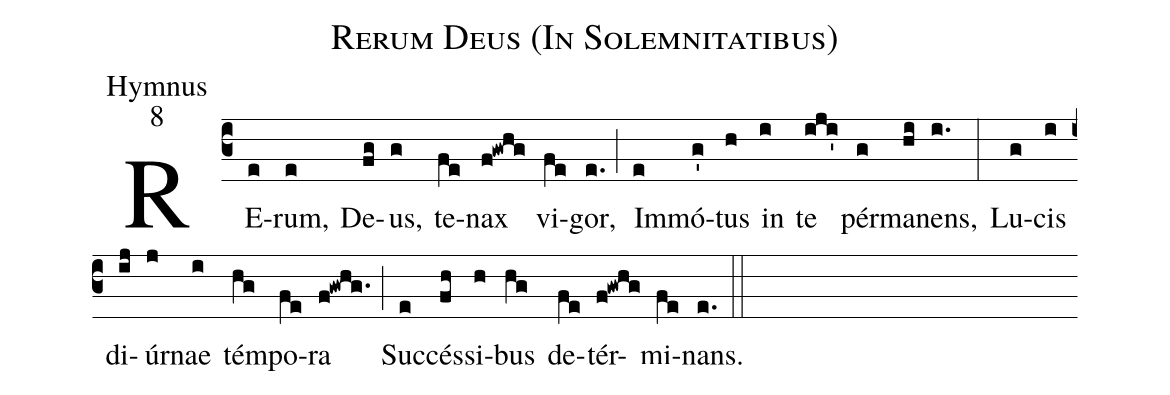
name:Rerum Deus (In Solemnitatibus);
office-part:Hymnus;
mode:8;
%%
(c3)RE(e)rum,(e) De(fg)us,(g) te(fe)nax(f!gwhg) vi(fe)gor,(e.) (;) Im(e)mó(g')tus(h) in(i) te(iji') pér(g)ma(hi)nens,(i.) (:) Lu(g)cis(i) di(ij)úr(j)nae(i) tém(hg)po(fe)ra(f!gwhg.) (;) Suc(e)cés(fh)si(h)bus(hg) de(fe)tér(f!gwhg)mi(fe)nans.(e.) (::)
